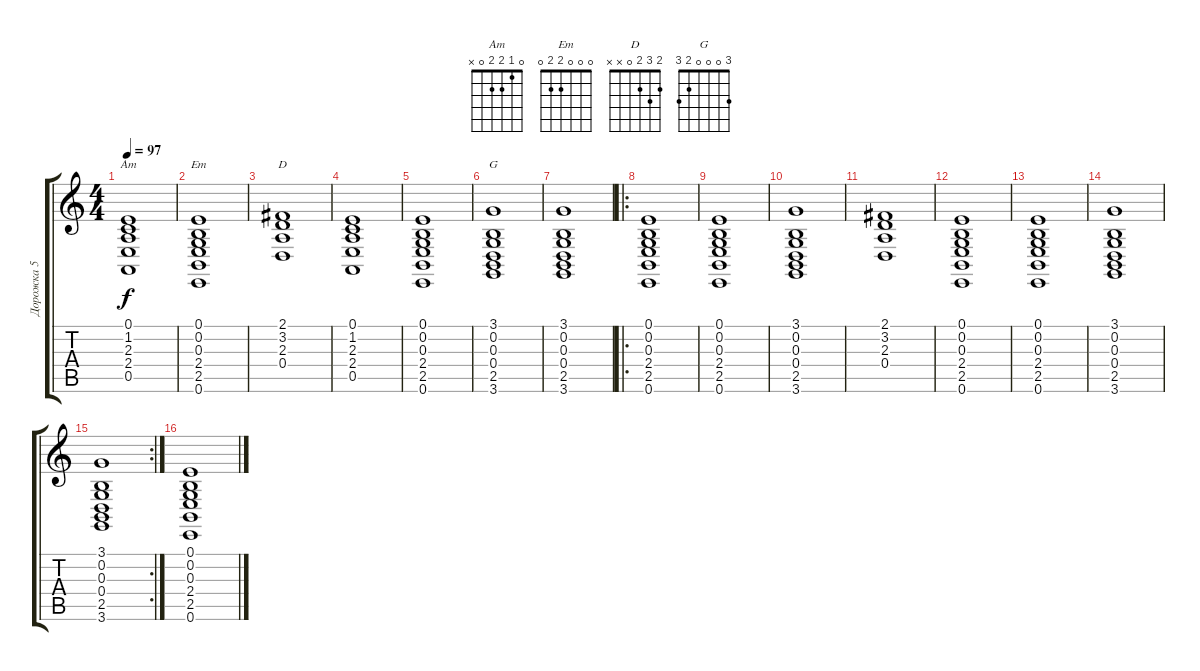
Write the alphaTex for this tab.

\track ("Дорожка 5" "Дорожка 5") {instrument pad8sweep}
\staff {score tabs}
\tuning (E4 B3 G3 D3 A2 E2) {hide}
\chord ("Am" 0 1 2 2 0 x)
\chord ("Em" 0 0 0 2 2 0)
\chord ("D" 2 3 2 0 x x)
\chord ("G" 3 0 0 0 2 3)
\ts (4 4)
\tempo 97
\clef g2
\ks c
(0.1 1.2 2.3 2.4 0.5).1{ch "Am" dy f} |
(0.1 0.2 0.3 2.4 2.5 0.6).1{ch "Em"} |
(2.1 3.2 2.3 0.4).1{ch "D"} |
(0.1 1.2 2.3 2.4 0.5).1 |
(0.1 0.2 0.3 2.4 2.5 0.6).1 |
(3.1 0.2 0.3 0.4 2.5 3.6).1{ch "G"} |
(3.1 0.2 0.3 0.4 2.5 3.6).1 |
\ro
(0.1 0.2 0.3 2.4 2.5 0.6).1 |
(0.1 0.2 0.3 2.4 2.5 0.6).1 |
(3.1 0.2 0.3 0.4 2.5 3.6).1 |
(2.1 3.2 2.3 0.4).1 |
(0.1 0.2 0.3 2.4 2.5 0.6).1 |
(0.1 0.2 0.3 2.4 2.5 0.6).1 |
(3.1 0.2 0.3 0.4 2.5 3.6).1 |
\rc 2
(3.1 0.2 0.3 0.4 2.5 3.6).1 |
(0.1 0.2 0.3 2.4 2.5 0.6).1
